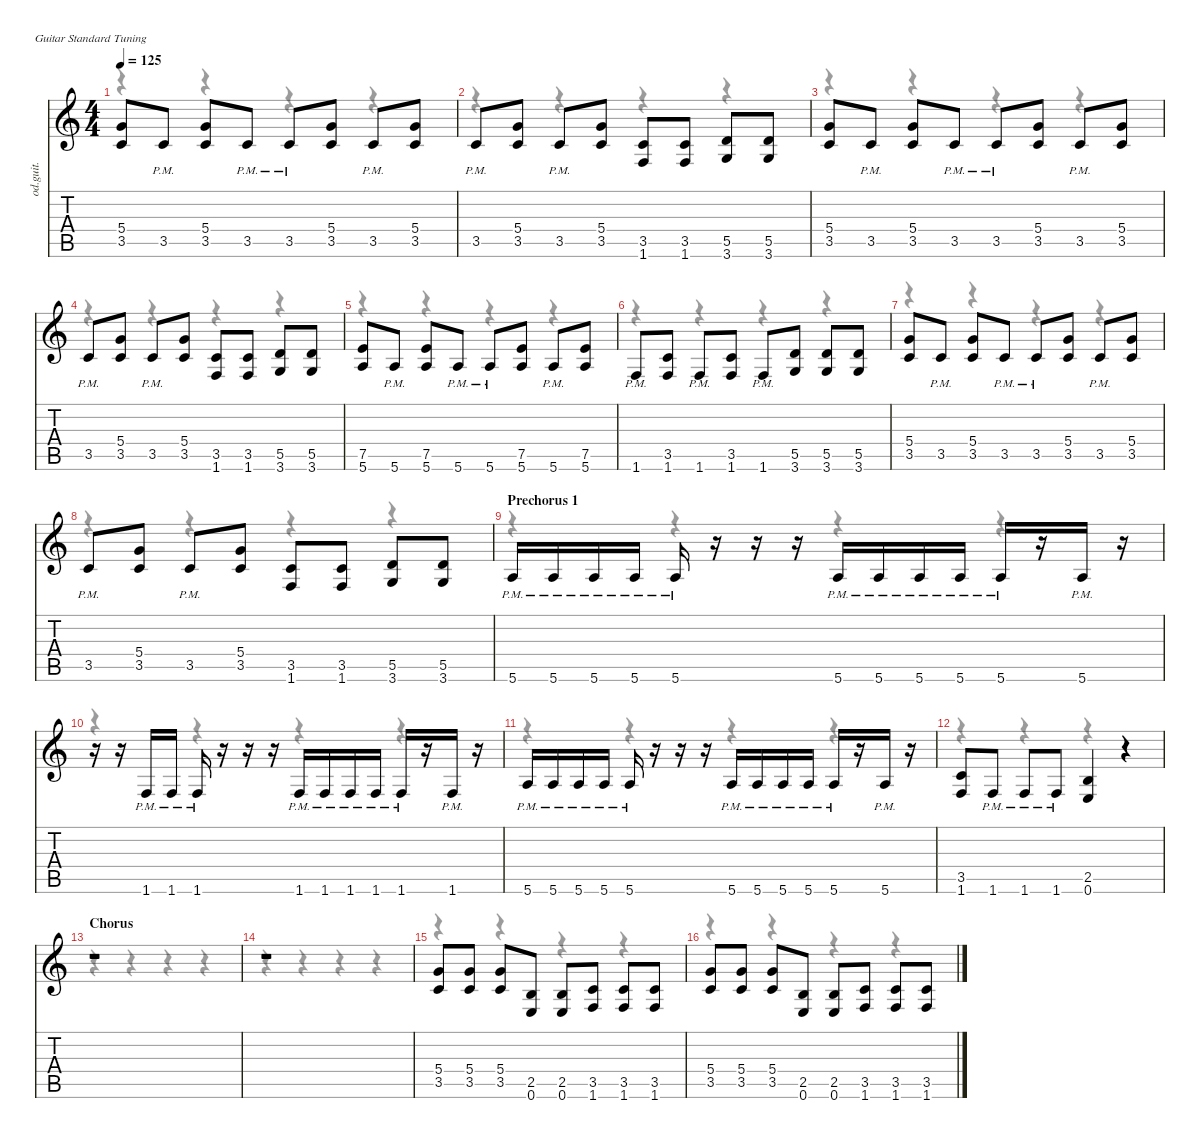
\defaultSystemsLayout 4
\hideDynamics
\bracketExtendMode nobrackets
\otherSystemsTrackNameOrientation horizontal
\track ("Gtr OD" "od.guit.") {instrument overdrivenguitar}
\staff {score tabs}
\tuning (E4 B3 G3 D3 A2 E2)
\voice
\ts (4 4)
\tempo 125
\clef g2
\ks c
(5.4 3.5).8{dy f beam Up} 3.5{pm}.8{beam Up} (5.4 3.5).8{beam Up} 3.5{pm}.8{beam Up} 3.5{pm}.8{beam Up} (5.4 3.5).8{beam Up} 3.5{pm}.8{beam Up} (5.4 3.5).8{beam Up} |
3.5{pm}.8{beam Up} (5.4 3.5).8{beam Up} 3.5{pm}.8{beam Up} (5.4 3.5).8{beam Up} (3.5 1.6).8{beam Up} (3.5 1.6).8{beam Up} (5.5 3.6).8{beam Up} (5.5 3.6).8{beam Up} |
(5.4 3.5).8{beam Up} 3.5{pm}.8{beam Up} (5.4 3.5).8{beam Up} 3.5{pm}.8{beam Up} 3.5{pm}.8{beam Up} (5.4 3.5).8{beam Up} 3.5{pm}.8{beam Up} (5.4 3.5).8{beam Up} |
3.5{pm}.8{beam Up} (5.4 3.5).8{beam Up} 3.5{pm}.8{beam Up} (5.4 3.5).8{beam Up} (3.5 1.6).8{beam Up} (3.5 1.6).8{beam Up} (5.5 3.6).8{beam Up} (5.5 3.6).8{beam Up} |
(7.5 5.6).8{beam Up} 5.6{pm}.8{beam Up} (7.5 5.6).8{beam Up} 5.6{pm}.8{beam Up} 5.6{pm}.8{beam Up} (7.5 5.6).8{beam Up} 5.6{pm}.8{beam Up} (7.5 5.6).8{beam Up} |
1.6{pm}.8{beam Up} (3.5 1.6).8{beam Up} 1.6{pm}.8{beam Up} (3.5 1.6).8{beam Up} 1.6{pm}.8{beam Up} (5.5 3.6).8{beam Up} (5.5 3.6).8{beam Up} (5.5 3.6).8{beam Up} |
(5.4 3.5).8{beam Up} 3.5{pm}.8{beam Up} (5.4 3.5).8{beam Up} 3.5{pm}.8{beam Up} 3.5{pm}.8{beam Up} (5.4 3.5).8{beam Up} 3.5{pm}.8{beam Up} (5.4 3.5).8{beam Up} |
3.5{pm}.8{beam Up} (5.4 3.5).8{beam Up} 3.5{pm}.8{beam Up} (5.4 3.5).8{beam Up} (3.5 1.6).8{beam Up} (3.5 1.6).8{beam Up} (5.5 3.6).8{beam Up} (5.5 3.6).8{beam Up} |
\section ("" "Prechorus 1")
5.6{pm}.16{beam Up} 5.6{pm}.16{beam Up} 5.6{pm}.16{beam Up} 5.6{pm}.16{beam Up} 5.6{pm}.16{beam Up} r.16{beam Up} r.16{beam Up} r.16{beam Up} 5.6{pm}.16{beam Up} 5.6{pm}.16{beam Up} 5.6{pm}.16{beam Up} 5.6{pm}.16{beam Up} 5.6{pm}.16{beam Up} r.16{beam Up} 5.6{pm}.16{beam Up} r.16{beam Up} |
r.16{beam Up} r.16{beam Up} 1.6{pm}.16{beam Up} 1.6{pm}.16{beam Up} 1.6{pm}.16{beam Up} r.16{beam Up} r.16{beam Up} r.16{beam Up} 1.6{pm}.16{beam Up} 1.6{pm}.16{beam Up} 1.6{pm}.16{beam Up} 1.6{pm}.16{beam Up} 1.6{pm}.16{beam Up} r.16{beam Up} 1.6{pm}.16{beam Up} r.16{beam Up} |
5.6{pm}.16{beam Up} 5.6{pm}.16{beam Up} 5.6{pm}.16{beam Up} 5.6{pm}.16{beam Up} 5.6{pm}.16{beam Up} r.16{beam Up} r.16{beam Up} r.16{beam Up} 5.6{pm}.16{beam Up} 5.6{pm}.16{beam Up} 5.6{pm}.16{beam Up} 5.6{pm}.16{beam Up} 5.6{pm}.16{beam Up} r.16{beam Up} 5.6{pm}.16{beam Up} r.16{beam Up} |
(3.5 1.6).8{beam Up} 1.6{pm}.8{beam Up} 1.6{pm}.8{beam Up} 1.6{pm}.8{beam Up} (2.5 0.6).4{beam Up} r.4{beam Up} |
\section ("" "Chorus")
r.1{beam Up} |
r.1{beam Up} |
(5.4 3.5).8{beam Up} (5.4 3.5).8{beam Up} (5.4 3.5).8{beam Up} (2.5 0.6).8{beam Up} (2.5 0.6).8{beam Up} (3.5 1.6).8{beam Up} (3.5 1.6).8{beam Up} (3.5 1.6).8{beam Up} |
(5.4 3.5).8{beam Up} (5.4 3.5).8{beam Up} (5.4 3.5).8{beam Up} (2.5 0.6).8{beam Up} (2.5 0.6).8{beam Up} (3.5 1.6).8{beam Up} (3.5 1.6).8{beam Up} (3.5 1.6).8{beam Up}
\voice
\clef g2
\ottava regular
\simile none
\ks c
r.4{dy mf beam Down} r.4{beam Down} r.4{beam Down} r.4{beam Down} |
r.4{beam Down} r.4{beam Down} r.4{beam Down} r.4{beam Down} |
r.4{beam Down} r.4{beam Down} r.4{beam Down} r.4{beam Down} |
r.4{beam Down} r.4{beam Down} r.4{beam Down} r.4{beam Down} |
r.4{beam Down} r.4{beam Down} r.4{beam Down} r.4{beam Down} |
r.4{beam Down} r.4{beam Down} r.4{beam Down} r.4{beam Down} |
r.4{beam Down} r.4{beam Down} r.4{beam Down} r.4{beam Down} |
r.4{beam Down} r.4{beam Down} r.4{beam Down} r.4{beam Down} |
r.4{beam Down} r.4{beam Down} r.4{beam Down} r.4{beam Down} |
r.4{beam Down} r.4{beam Down} r.4{beam Down} r.4{beam Down} |
r.4{beam Down} r.4{beam Down} r.4{beam Down} r.4{beam Down} |
r.4{beam Down} r.4{beam Down} r.4{beam Down} r.4{beam Down} |
r.4{beam Down} r.4{beam Down} r.4{beam Down} r.4{beam Down} |
r.4{beam Down} r.4{beam Down} r.4{beam Down} r.4{beam Down} |
r.4{beam Down} r.4{beam Down} r.4{beam Down} r.4{beam Down} |
r.4{beam Down} r.4{beam Down} r.4{beam Down} r.4{beam Down}
